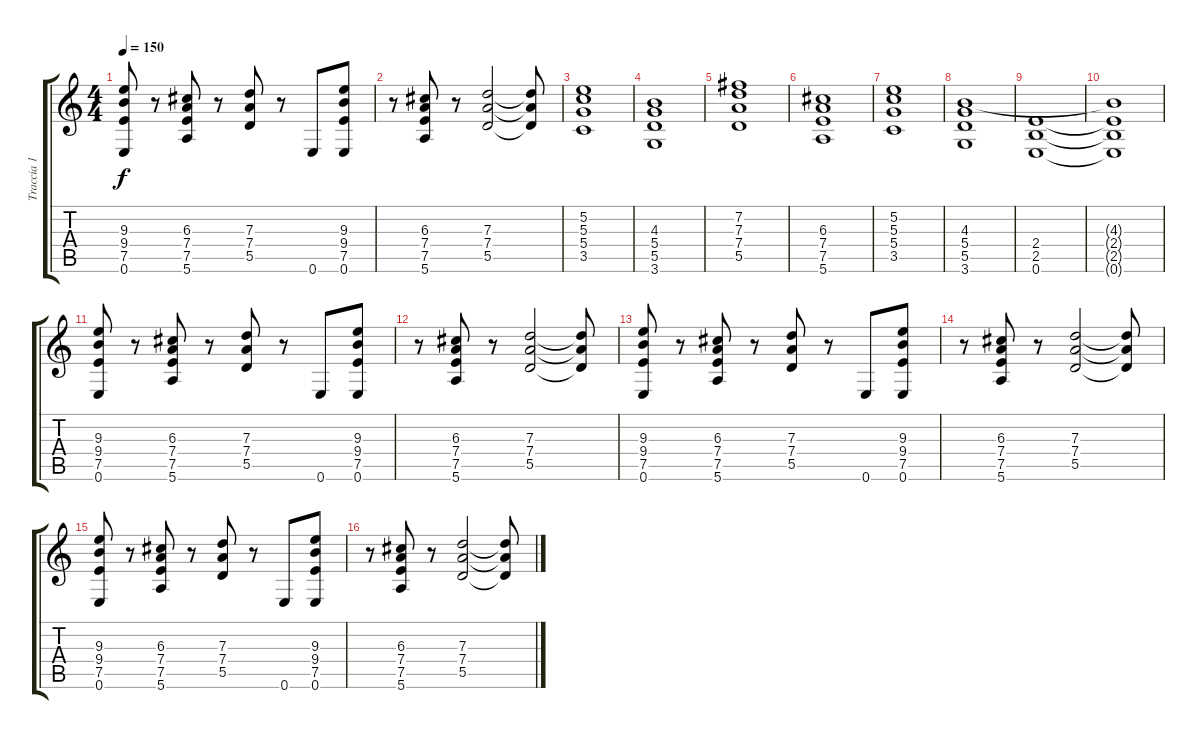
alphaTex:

\track ("Traccia 1" "Traccia 1") {instrument distortionguitar}
\staff {score tabs}
\tuning (E4 B3 G3 D3 A2 E2) {hide}
\ts (4 4)
\tempo 150
\clef g2
\ks c
(9.3 9.4 7.5 0.6).8{dy f} r.8 (6.3 7.4 7.5 5.6).8 r.8 (7.3 7.4 5.5).8 r.8 0.6.8 (9.3 9.4 7.5 0.6).8 |
r.8 (6.3 7.4 7.5 5.6).8 r.8 (7.3 7.4 5.5).2 (7.3{t} 7.4{t} 5.5{t}).8 |
(5.2 5.3 5.4 3.5).1 |
(4.3 5.4 5.5 3.6).1 |
(7.2 7.3 7.4 5.5).1 |
(6.3 7.4 7.5 5.6).1 |
(5.2 5.3 5.4 3.5).1 |
(4.3 5.4 5.5 3.6).1 |
(2.4 2.5 0.6).1 |
(4.3{t} 2.4{t} 2.5{t} 0.6{t}).1 |
(9.3 9.4 7.5 0.6).8 r.8 (6.3 7.4 7.5 5.6).8 r.8 (7.3 7.4 5.5).8 r.8 0.6.8 (9.3 9.4 7.5 0.6).8 |
r.8 (6.3 7.4 7.5 5.6).8 r.8 (7.3 7.4 5.5).2 (7.3{t} 7.4{t} 5.5{t}).8 |
(9.3 9.4 7.5 0.6).8 r.8 (6.3 7.4 7.5 5.6).8 r.8 (7.3 7.4 5.5).8 r.8 0.6.8 (9.3 9.4 7.5 0.6).8 |
r.8 (6.3 7.4 7.5 5.6).8 r.8 (7.3 7.4 5.5).2 (7.3{t} 7.4{t} 5.5{t}).8 |
(9.3 9.4 7.5 0.6).8 r.8 (6.3 7.4 7.5 5.6).8 r.8 (7.3 7.4 5.5).8 r.8 0.6.8 (9.3 9.4 7.5 0.6).8 |
r.8 (6.3 7.4 7.5 5.6).8 r.8 (7.3 7.4 5.5).2 (7.3{t} 7.4{t} 5.5{t}).8
